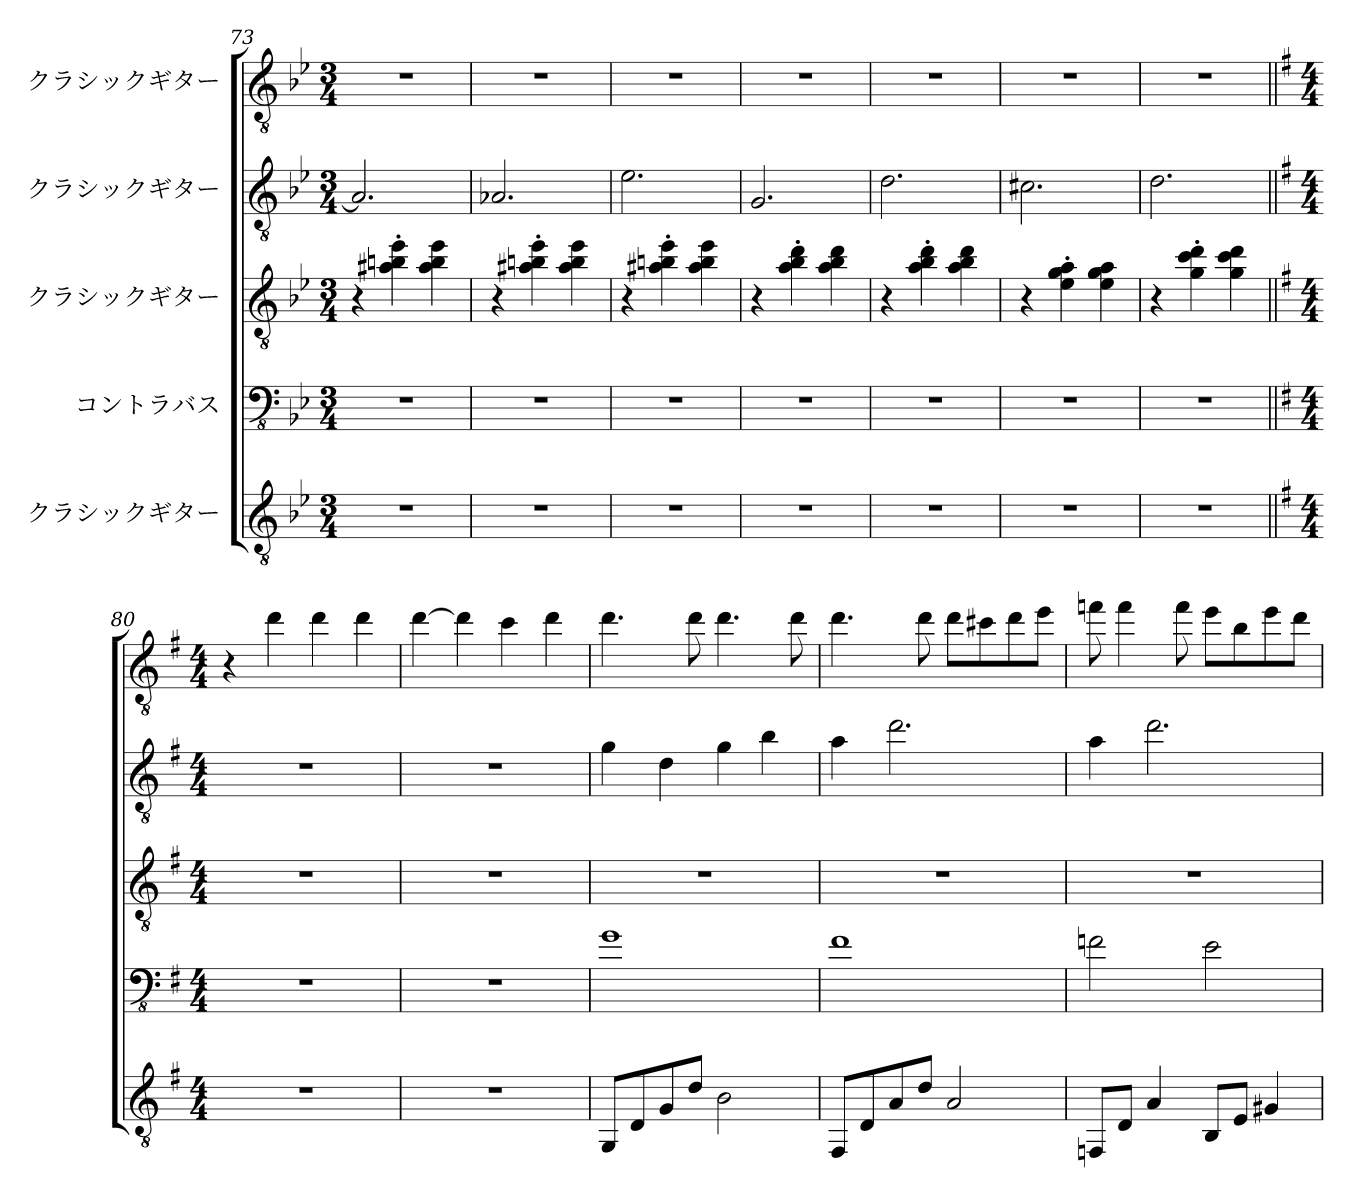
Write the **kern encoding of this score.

**kern	**kern	**kern	**kern	**kern
*part5	*part4	*part3	*part2	*part1
*staff5	*staff4	*staff3	*staff2	*staff1
*I"クラシックギター	*I"コントラバス	*I"クラシックギター	*I"クラシックギター	*I"クラシックギター
*clefGv2	*clefFv4	*clefGv2	*clefGv2	*clefGv2
*	*ITrd7c12	*	*	*
*k[b-e-]	*k[b-e-]	*k[b-e-]	*k[b-e-]	*k[b-e-]
*M3/4	*M3/4	*M3/4	*M3/4	*M3/4
=73	=73	=73	=73	=73
2.r	2.r	4r	2.A-/]	2.r
.	.	4a#X\' 4bn\' 4ee-\'	.	.
.	.	4a#\ 4b\ 4ee-\	.	.
=74	=74	=74	=74	=74
2.r	2.r	4r	2.A-X/	2.r
.	.	4a#X\' 4bn\' 4ee-\'	.	.
.	.	4a#\ 4b\ 4ee-\	.	.
=75	=75	=75	=75	=75
2.r	2.r	4r	2.e-\	2.r
.	.	4a#X\' 4bn\' 4ee-\'	.	.
.	.	4a#\ 4b\ 4ee-\	.	.
=76	=76	=76	=76	=76
2.r	2.r	4r	2.G/	2.r
.	.	4a\' 4b-\' 4dd\'	.	.
.	.	4a\ 4b-\ 4dd\	.	.
!!LO:PB:g=z
=77	=77	=77	=77	=77
2.r	2.r	4r	2.d\	2.r
.	.	4a\' 4b-\' 4dd\'	.	.
.	.	4a\ 4b-\ 4dd\	.	.
=78	=78	=78	=78	=78
2.r	2.r	4r	2.c#X\	2.r
.	.	4e-\' 4g\' 4a\'	.	.
.	.	4e-\ 4g\ 4a\	.	.
=79	=79	=79	=79	=79
2.r	2.r	4r	2.d\	2.r
.	.	4g\' 4cc\' 4dd\'	.	.
.	.	4g\ 4cc\ 4dd\	.	.
=80||	=80||	=80||	=80||	=80||
!!LO:REH:place=s1:a:B:fs=14:t=S2
*k[f#]	*k[f#]	*k[f#]	*k[f#]	*k[f#]
*M4/4	*M4/4	*M4/4	*M4/4	*M4/4
*	*	*	*	*MM80
1r	1r	1r	1r	4r
.	.	.	.	4dd\
.	.	.	.	4dd\
.	.	.	.	4dd\
=81	=81	=81	=81	=81
1r	1r	1r	1r	[4dd\
.	.	.	.	4dd\]
.	.	.	.	4cc\
.	.	.	.	4dd\
=82	=82	=82	=82	=82
8GG/L	1GG	1r	4g\	4.dd\
8D/	.	.	.	.
8G/	.	.	4d\	.
8d/J	.	.	.	8dd\
2B\	.	.	4g\	4.dd\
.	.	.	4b\	.
.	.	.	.	8dd\
!!LO:LB:g=z
=83	=83	=83	=83	=83
8FF#/L	1FF#	1r	4a\	4.dd\
8D/	.	.	.	.
8A/	.	.	2.dd\	.
8d/J	.	.	.	8dd\
2A/	.	.	.	8dd\L
.	.	.	.	8cc#X\
.	.	.	.	8dd\
.	.	.	.	8ee\J
=84	=84	=84	=84	=84
8FFn/L	2FFn\	1r	4a\	8ffn\
8D/J	.	.	.	4ff\
4A/	.	.	2.dd\	.
.	.	.	.	8ff\
8BB/L	2EE\	.	.	8ee\L
8E/J	.	.	.	8b\
4G#X/	.	.	.	8ee\
.	.	.	.	8dd\J
=	=	=	=	=
*-	*-	*-	*-	*-
